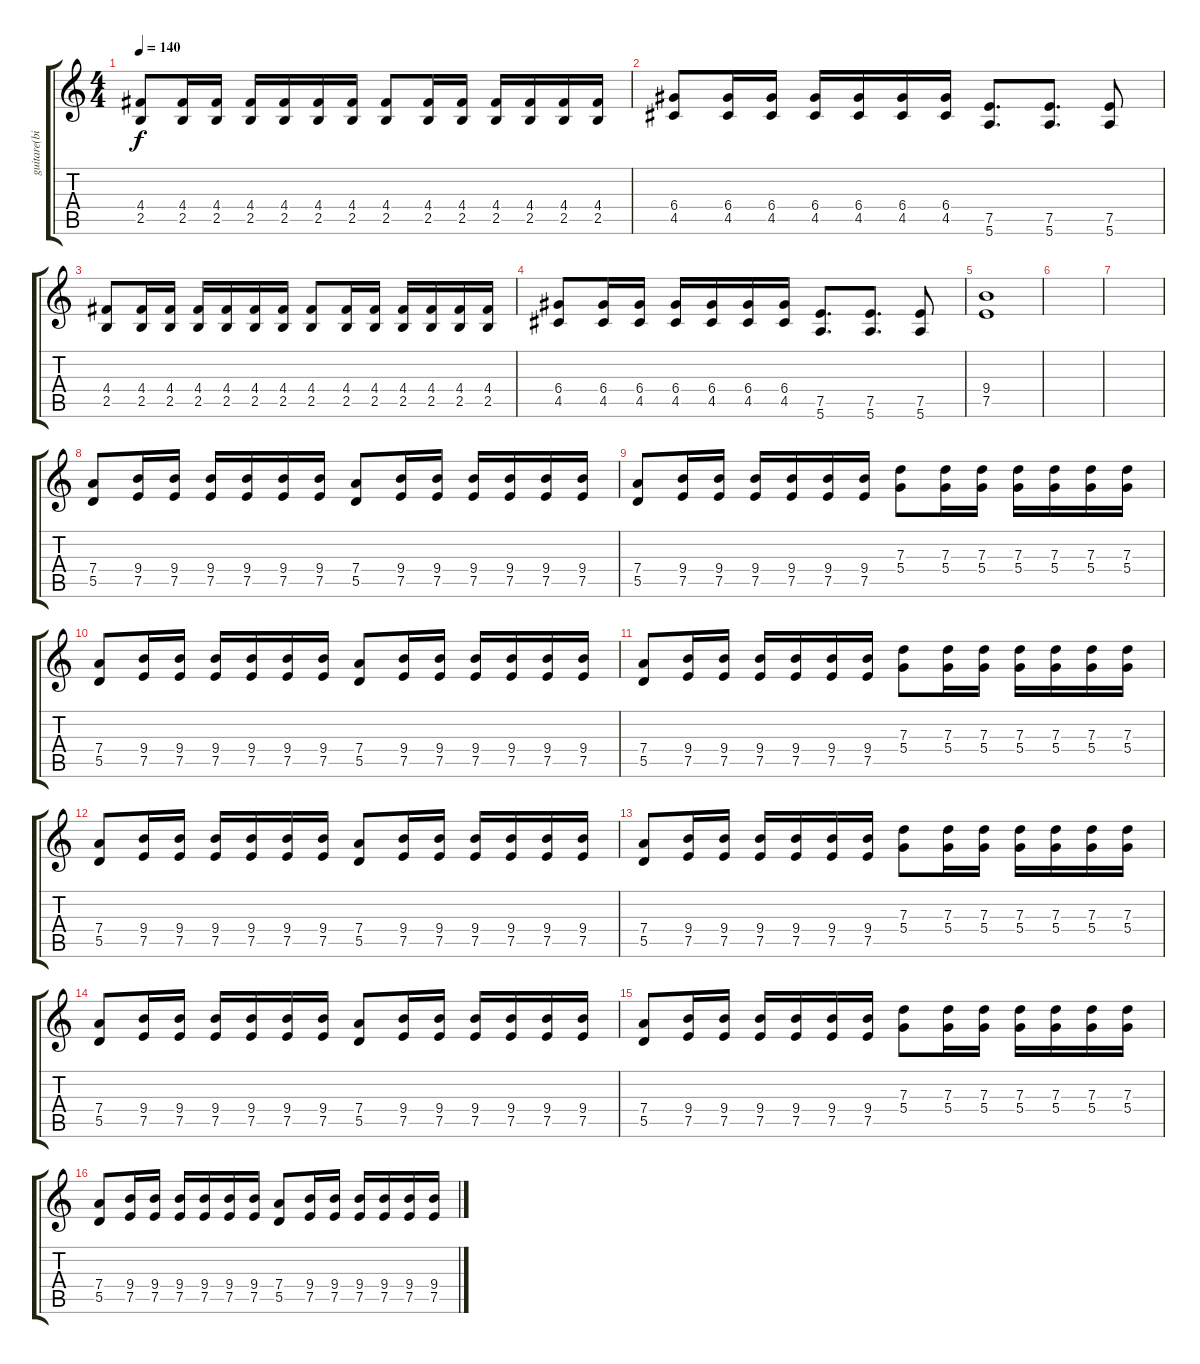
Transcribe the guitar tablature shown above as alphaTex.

\track ("guitare(big john)" "guitare(bi") {instrument overdrivenguitar}
\staff {score tabs}
\tuning (E4 B3 G3 D3 A2 E2) {hide}
\ts (4 4)
\tempo 140
\clef g2
\ks c
(4.4 2.5).8{dy f} (4.4 2.5).16 (4.4 2.5).16 (4.4 2.5).16 (4.4 2.5).16 (4.4 2.5).16 (4.4 2.5).16 (4.4 2.5).8 (4.4 2.5).16 (4.4 2.5).16 (4.4 2.5).16 (4.4 2.5).16 (4.4 2.5).16 (4.4 2.5).16 |
(6.4 4.5).8 (6.4 4.5).16 (6.4 4.5).16 (6.4 4.5).16 (6.4 4.5).16 (6.4 4.5).16 (6.4 4.5).16 (7.5 5.6).8{d} (7.5 5.6).8{d} (7.5 5.6).8 |
(4.4 2.5).8 (4.4 2.5).16 (4.4 2.5).16 (4.4 2.5).16 (4.4 2.5).16 (4.4 2.5).16 (4.4 2.5).16 (4.4 2.5).8 (4.4 2.5).16 (4.4 2.5).16 (4.4 2.5).16 (4.4 2.5).16 (4.4 2.5).16 (4.4 2.5).16 |
(6.4 4.5).8 (6.4 4.5).16 (6.4 4.5).16 (6.4 4.5).16 (6.4 4.5).16 (6.4 4.5).16 (6.4 4.5).16 (7.5 5.6).8{d} (7.5 5.6).8{d} (7.5 5.6).8 |
(9.4 7.5).1 |
|
|
(7.4 5.5).8 (9.4 7.5).16 (9.4 7.5).16 (9.4 7.5).16 (9.4 7.5).16 (9.4 7.5).16 (9.4 7.5).16 (7.4 5.5).8 (9.4 7.5).16 (9.4 7.5).16 (9.4 7.5).16 (9.4 7.5).16 (9.4 7.5).16 (9.4 7.5).16 |
(7.4 5.5).8 (9.4 7.5).16 (9.4 7.5).16 (9.4 7.5).16 (9.4 7.5).16 (9.4 7.5).16 (9.4 7.5).16 (7.3 5.4).8 (7.3 5.4).16 (7.3 5.4).16 (7.3 5.4).16 (7.3 5.4).16 (7.3 5.4).16 (7.3 5.4).16 |
(7.4 5.5).8 (9.4 7.5).16 (9.4 7.5).16 (9.4 7.5).16 (9.4 7.5).16 (9.4 7.5).16 (9.4 7.5).16 (7.4 5.5).8 (9.4 7.5).16 (9.4 7.5).16 (9.4 7.5).16 (9.4 7.5).16 (9.4 7.5).16 (9.4 7.5).16 |
(7.4 5.5).8 (9.4 7.5).16 (9.4 7.5).16 (9.4 7.5).16 (9.4 7.5).16 (9.4 7.5).16 (9.4 7.5).16 (7.3 5.4).8 (7.3 5.4).16 (7.3 5.4).16 (7.3 5.4).16 (7.3 5.4).16 (7.3 5.4).16 (7.3 5.4).16 |
(7.4 5.5).8 (9.4 7.5).16 (9.4 7.5).16 (9.4 7.5).16 (9.4 7.5).16 (9.4 7.5).16 (9.4 7.5).16 (7.4 5.5).8 (9.4 7.5).16 (9.4 7.5).16 (9.4 7.5).16 (9.4 7.5).16 (9.4 7.5).16 (9.4 7.5).16 |
(7.4 5.5).8 (9.4 7.5).16 (9.4 7.5).16 (9.4 7.5).16 (9.4 7.5).16 (9.4 7.5).16 (9.4 7.5).16 (7.3 5.4).8 (7.3 5.4).16 (7.3 5.4).16 (7.3 5.4).16 (7.3 5.4).16 (7.3 5.4).16 (7.3 5.4).16 |
(7.4 5.5).8 (9.4 7.5).16 (9.4 7.5).16 (9.4 7.5).16 (9.4 7.5).16 (9.4 7.5).16 (9.4 7.5).16 (7.4 5.5).8 (9.4 7.5).16 (9.4 7.5).16 (9.4 7.5).16 (9.4 7.5).16 (9.4 7.5).16 (9.4 7.5).16 |
(7.4 5.5).8 (9.4 7.5).16 (9.4 7.5).16 (9.4 7.5).16 (9.4 7.5).16 (9.4 7.5).16 (9.4 7.5).16 (7.3 5.4).8 (7.3 5.4).16 (7.3 5.4).16 (7.3 5.4).16 (7.3 5.4).16 (7.3 5.4).16 (7.3 5.4).16 |
(7.4 5.5).8 (9.4 7.5).16 (9.4 7.5).16 (9.4 7.5).16 (9.4 7.5).16 (9.4 7.5).16 (9.4 7.5).16 (7.4 5.5).8 (9.4 7.5).16 (9.4 7.5).16 (9.4 7.5).16 (9.4 7.5).16 (9.4 7.5).16 (9.4 7.5).16
